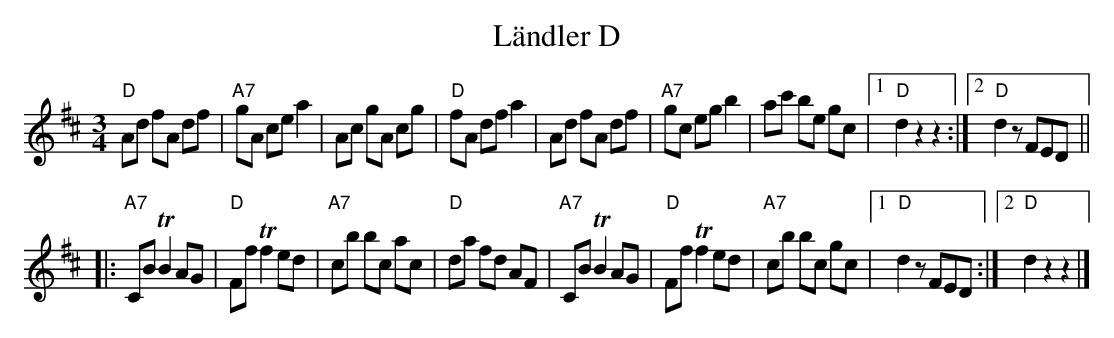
X:1
T: Ländler D
M:3/4
L:1/8
K:D
"D"Ad fA df | "A7"gA ce a2 | Ac gA cg | "D"fA df a2 |\
  Ad fA df | "A7"gc eg b2 | ac' be gc |1 "D"d2z2z2 :|2 "D"d2 zFED ||
|: "A7"CB TB2 AG | "D"Ff Tf2 ed | "A7"cb bc ac | "D"da fd AF |\
  "A7"CB TB2 AG | "D"Ff Tf2 ed | "A7"cb bc gc |1 "D"d2 zFED :|2 "D"d2z2z2 |]
